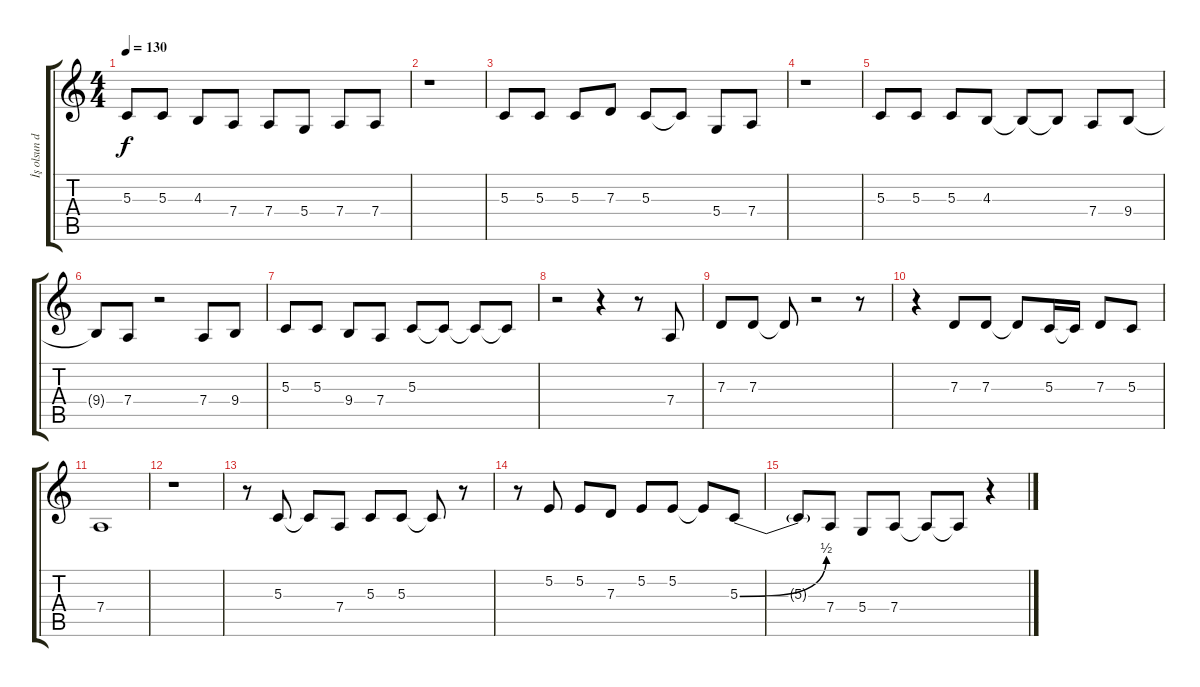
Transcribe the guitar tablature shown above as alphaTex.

\track ("İş olsun diye :)" "İş olsun d") {instrument tenorsax}
\staff {score tabs}
\tuning (E4 B3 G3 D3 A2 E2) {hide}
\ts (4 4)
\tempo 130
\clef g2
\ks c
5.3.8{dy f} 5.3.8 4.3.8 7.4.8 7.4.8 5.4.8 7.4.8 7.4.8 |
r.1 |
5.3.8 5.3.8 5.3.8 7.3.8 5.3.8 5.3{t}.8 5.4.8 7.4.8 |
r.1 |
5.3.8 5.3.8 5.3.8 4.3.8 4.3{t}.8 4.3{t}.8 7.4.8 9.4.8 |
9.4{t}.8 7.4.8 r.2 7.4.8 9.4.8 |
5.3.8 5.3.8 9.4.8 7.4.8 5.3.8 5.3{t}.8 5.3{t}.8 5.3{t}.8 |
r.2 r.4 r.8 7.4.8 |
7.3.8 7.3.8 7.3{t}.8 r.2 r.8 |
r.4 7.3.8 7.3.8 7.3{t}.8 5.3.16 5.3{t}.16 7.3.8 5.3.8 |
7.4.1 |
r.1 |
r.8 5.3.8 5.3{t}.8 7.4.8 5.3.8 5.3.8 5.3{t}.8 r.8 |
r.8 5.2.8 5.2.8 7.3.8 5.2.8 5.2.8 5.2{t}.8 5.3{be (bend 0 0 60 2)}.8 |
5.3{t}.8 7.4.8 5.4.8 7.4.8 7.4{t}.8 7.4{t}.8 r.4
